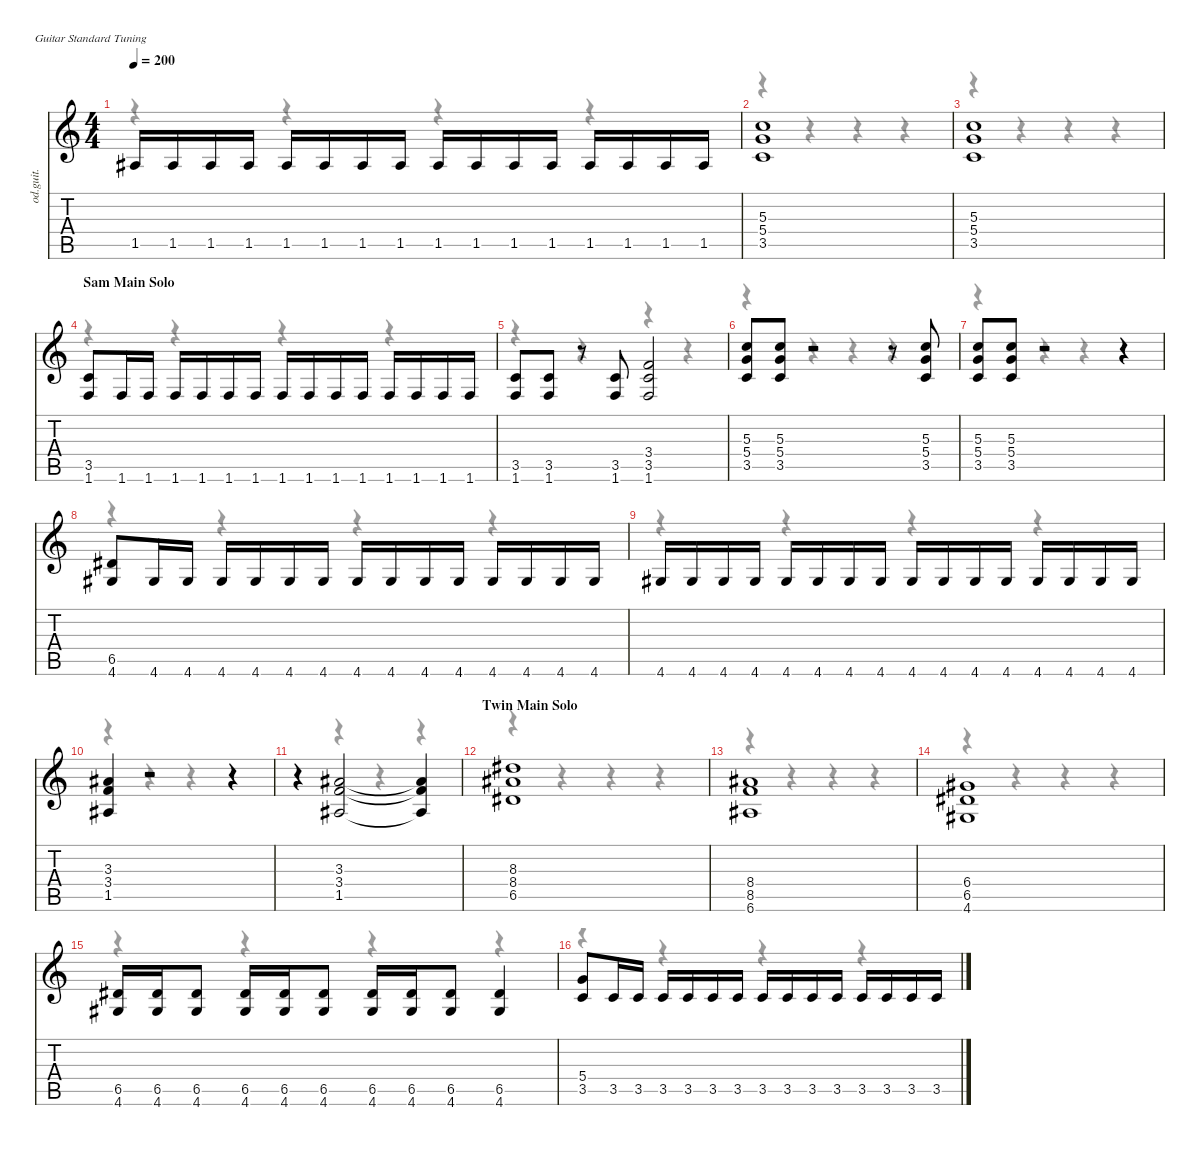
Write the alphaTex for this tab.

\defaultSystemsLayout 4
\hideDynamics
\bracketExtendMode nobrackets
\otherSystemsTrackNameOrientation horizontal
\track ("Herman Li (Rythm Guitar)" "od.guit.") {instrument overdrivenguitar}
\staff {score tabs}
\tuning (E4 B3 G3 D3 A2 E2)
\voice
\ts (4 4)
\tempo 200
\clef g2
\ks c
1.5{acc #}.16{dy f beam Up} 1.5{acc #}.16{beam Up} 1.5{acc #}.16{beam Up} 1.5{acc #}.16{beam Up} 1.5{acc #}.16{beam Up} 1.5{acc #}.16{beam Up} 1.5{acc #}.16{beam Up} 1.5{acc #}.16{beam Up} 1.5{acc #}.16{beam Up} 1.5{acc #}.16{beam Up} 1.5{acc #}.16{beam Up} 1.5{acc #}.16{beam Up} 1.5{acc #}.16{beam Up} 1.5{acc #}.16{beam Up} 1.5{acc #}.16{beam Up} 1.5{acc #}.16{beam Up} |
(5.3 5.4 3.5).1{beam Up} |
(5.3 5.4 3.5).1{beam Up} |
\section ("" "Sam Main Solo")
(3.5 1.6).8{beam Up} 1.6.16{beam Up} 1.6.16{beam Up} 1.6.16{beam Up} 1.6.16{beam Up} 1.6.16{beam Up} 1.6.16{beam Up} 1.6.16{beam Up} 1.6.16{beam Up} 1.6.16{beam Up} 1.6.16{beam Up} 1.6.16{beam Up} 1.6.16{beam Up} 1.6.16{beam Up} 1.6.16{beam Up} |
(3.5 1.6).8{beam Up} (3.5 1.6).8{beam Up} r.8{beam Up} (3.5 1.6).8{beam Up} (3.4 3.5 1.6).2{beam Up} |
(5.3 5.4 3.5).8{beam Up} (5.3 5.4 3.5).8{beam Up} r.2{beam Up} r.8{beam Up} (5.3 5.4 3.5).8{beam Up} |
(5.3 5.4 3.5).8{beam Up} (5.3 5.4 3.5).8{beam Up} r.2{beam Up} r.4{beam Up} |
(6.5{acc #} 4.6{acc #}).8{beam Up} 4.6{acc #}.16{beam Up} 4.6{acc #}.16{beam Up} 4.6{acc #}.16{beam Up} 4.6{acc #}.16{beam Up} 4.6{acc #}.16{beam Up} 4.6{acc #}.16{beam Up} 4.6{acc #}.16{beam Up} 4.6{acc #}.16{beam Up} 4.6{acc #}.16{beam Up} 4.6{acc #}.16{beam Up} 4.6{acc #}.16{beam Up} 4.6{acc #}.16{beam Up} 4.6{acc #}.16{beam Up} 4.6{acc #}.16{beam Up} |
4.6{acc #}.16{beam Up} 4.6{acc #}.16{beam Up} 4.6{acc #}.16{beam Up} 4.6{acc #}.16{beam Up} 4.6{acc #}.16{beam Up} 4.6{acc #}.16{beam Up} 4.6{acc #}.16{beam Up} 4.6{acc #}.16{beam Up} 4.6{acc #}.16{beam Up} 4.6{acc #}.16{beam Up} 4.6{acc #}.16{beam Up} 4.6{acc #}.16{beam Up} 4.6{acc #}.16{beam Up} 4.6{acc #}.16{beam Up} 4.6{acc #}.16{beam Up} 4.6{acc #}.16{beam Up} |
(3.3{acc #} 3.4 1.5{acc #}).4{beam Up} r.2{beam Up} r.4{beam Up} |
r.4{beam Up} (3.3{acc #} 3.4 1.5{acc #}).2{beam Up} (3.3{t acc #} 3.4{t} 1.5{t acc #}).4{beam Up} |
\section ("" "Twin Main Solo")
(8.3{acc #} 8.4{acc #} 6.5{acc #}).1{beam Up} |
(8.4{acc #} 8.5 6.6{acc #}).1{beam Up} |
(6.4{acc #} 6.5{acc #} 4.6{acc #}).1{beam Up} |
(6.5{acc #} 4.6{acc #}).16{beam Up} (6.5{acc #} 4.6{acc #}).16{beam Up} (6.5{acc #} 4.6{acc #}).8{beam Up} (6.5{acc #} 4.6{acc #}).16{beam Up} (6.5{acc #} 4.6{acc #}).16{beam Up} (6.5{acc #} 4.6{acc #}).8{beam Up} (6.5{acc #} 4.6{acc #}).16{beam Up} (6.5{acc #} 4.6{acc #}).16{beam Up} (6.5{acc #} 4.6{acc #}).8{beam Up} (6.5{acc #} 4.6{acc #}).4{beam Up} |
(5.4 3.5).8{beam Up} 3.5.16{beam Up} 3.5.16{beam Up} 3.5.16{beam Up} 3.5.16{beam Up} 3.5.16{beam Up} 3.5.16{beam Up} 3.5.16{beam Up} 3.5.16{beam Up} 3.5.16{beam Up} 3.5.16{beam Up} 3.5.16{beam Up} 3.5.16{beam Up} 3.5.16{beam Up} 3.5.16{beam Up}
\voice
\clef g2
\ottava regular
\simile none
\ks c
r.4{dy mf beam Down} r.4{beam Down} r.4{beam Down} r.4{beam Down} |
r.4{beam Down} r.4{beam Down} r.4{beam Down} r.4{beam Down} |
r.4{beam Down} r.4{beam Down} r.4{beam Down} r.4{beam Down} |
r.4{beam Down} r.4{beam Down} r.4{beam Down} r.4{beam Down} |
r.4{beam Down} r.4{beam Down} r.4{beam Down} r.4{beam Down} |
r.4{beam Down} r.4{beam Down} r.4{beam Down} r.4{beam Down} |
r.4{beam Down} r.4{beam Down} r.4{beam Down} r.4{beam Down} |
r.4{beam Down} r.4{beam Down} r.4{beam Down} r.4{beam Down} |
r.4{beam Down} r.4{beam Down} r.4{beam Down} r.4{beam Down} |
r.4{beam Down} r.4{beam Down} r.4{beam Down} r.4{beam Down} |
r.4{beam Down} r.4{beam Down} r.4{beam Down} r.4{beam Down} |
r.4{beam Down} r.4{beam Down} r.4{beam Down} r.4{beam Down} |
r.4{beam Down} r.4{beam Down} r.4{beam Down} r.4{beam Down} |
r.4{beam Down} r.4{beam Down} r.4{beam Down} r.4{beam Down} |
r.4{beam Down} r.4{beam Down} r.4{beam Down} r.4{beam Down} |
r.4{beam Down} r.4{beam Down} r.4{beam Down} r.4{beam Down}
